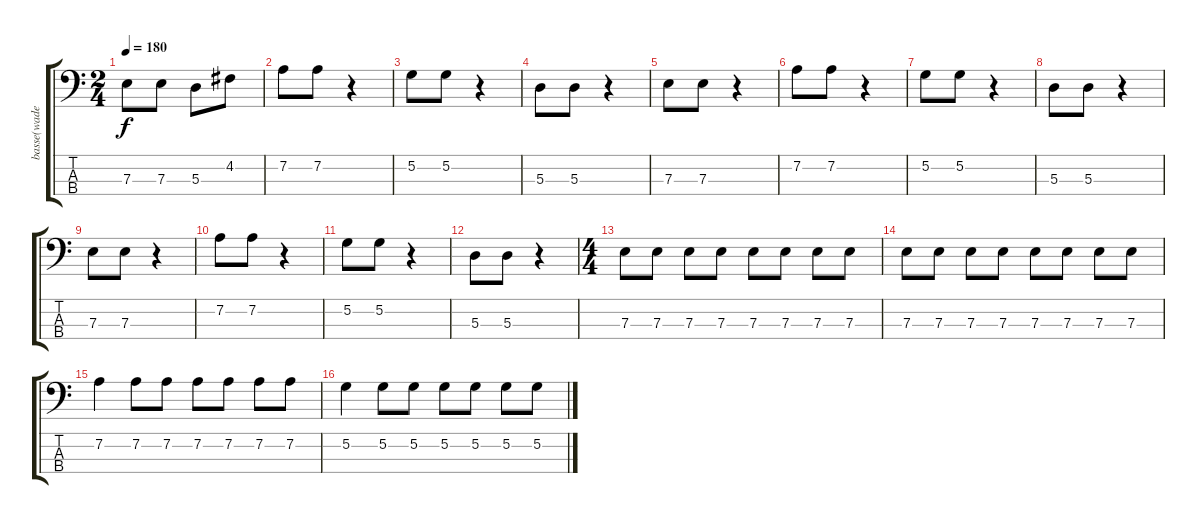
\track ("basse(wade)" "basse(wade") {instrument electricbasspick}
\staff {score tabs}
\tuning (G2 D2 A1 E1) {hide}
\ts (2 4)
\tempo 180
\clef f4
\ks c
7.3.8{dy f} 7.3.8 5.3.8 4.2.8 |
7.2.8 7.2.8 r.4 |
5.2.8 5.2.8 r.4 |
5.3.8 5.3.8 r.4 |
7.3.8 7.3.8 r.4 |
7.2.8 7.2.8 r.4 |
5.2.8 5.2.8 r.4 |
5.3.8 5.3.8 r.4 |
7.3.8 7.3.8 r.4 |
7.2.8 7.2.8 r.4 |
5.2.8 5.2.8 r.4 |
5.3.8 5.3.8 r.4 |
\ts (4 4)
7.3.8 7.3.8 7.3.8 7.3.8 7.3.8 7.3.8 7.3.8 7.3.8 |
7.3.8 7.3.8 7.3.8 7.3.8 7.3.8 7.3.8 7.3.8 7.3.8 |
7.2.4 7.2.8 7.2.8 7.2.8 7.2.8 7.2.8 7.2.8 |
5.2.4 5.2.8 5.2.8 5.2.8 5.2.8 5.2.8 5.2.8
